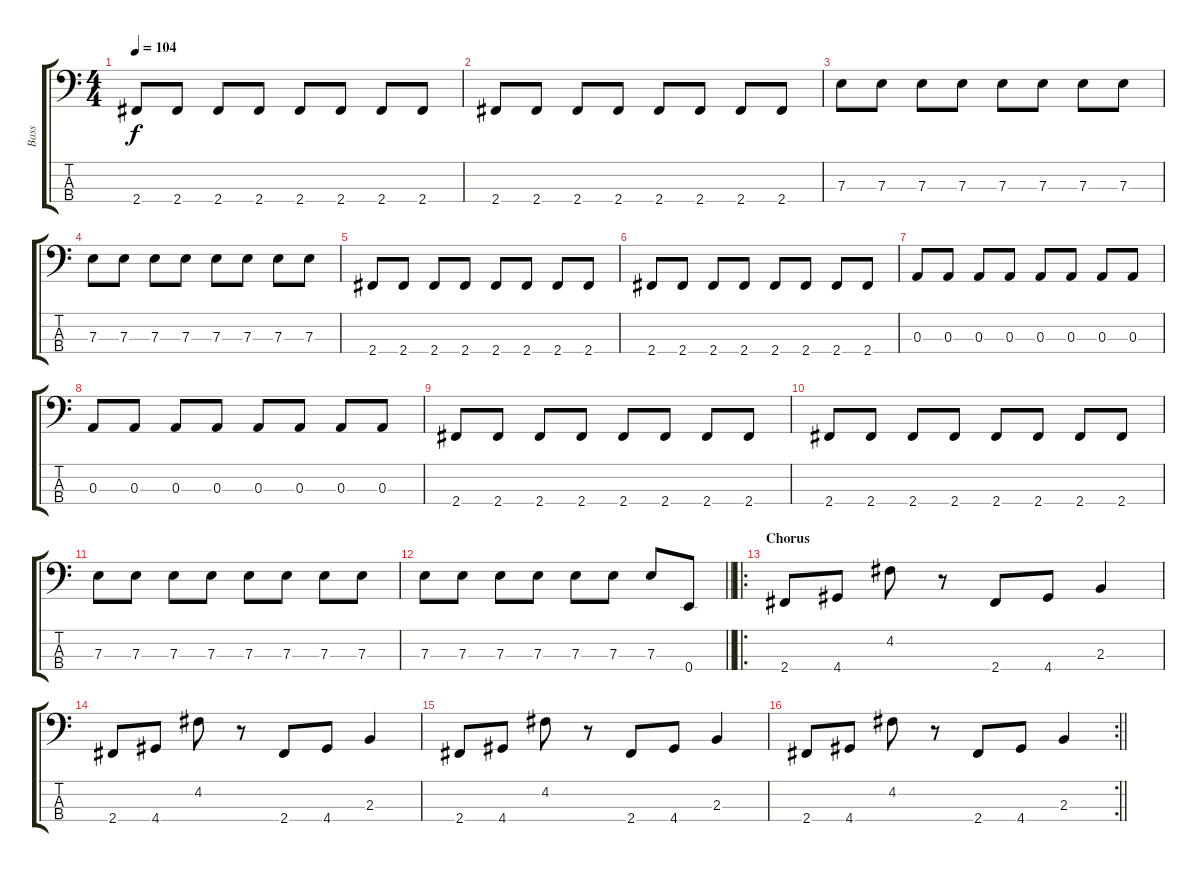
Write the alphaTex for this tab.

\track ("Bass" "Bass") {instrument electricbassfinger}
\staff {score tabs}
\tuning (G2 D2 A1 E1) {hide}
\ts (4 4)
\tempo 104
\clef f4
\ks c
2.4.8{dy f} 2.4.8 2.4.8 2.4.8 2.4.8 2.4.8 2.4.8 2.4.8 |
2.4.8 2.4.8 2.4.8 2.4.8 2.4.8 2.4.8 2.4.8 2.4.8 |
7.3.8 7.3.8 7.3.8 7.3.8 7.3.8 7.3.8 7.3.8 7.3.8 |
7.3.8 7.3.8 7.3.8 7.3.8 7.3.8 7.3.8 7.3.8 7.3.8 |
2.4.8 2.4.8 2.4.8 2.4.8 2.4.8 2.4.8 2.4.8 2.4.8 |
2.4.8 2.4.8 2.4.8 2.4.8 2.4.8 2.4.8 2.4.8 2.4.8 |
0.3.8 0.3.8 0.3.8 0.3.8 0.3.8 0.3.8 0.3.8 0.3.8 |
0.3.8 0.3.8 0.3.8 0.3.8 0.3.8 0.3.8 0.3.8 0.3.8 |
2.4.8 2.4.8 2.4.8 2.4.8 2.4.8 2.4.8 2.4.8 2.4.8 |
2.4.8 2.4.8 2.4.8 2.4.8 2.4.8 2.4.8 2.4.8 2.4.8 |
7.3.8 7.3.8 7.3.8 7.3.8 7.3.8 7.3.8 7.3.8 7.3.8 |
\barLineRight lightlight
7.3.8 7.3.8 7.3.8 7.3.8 7.3.8 7.3.8 7.3.8 0.4.8 |
\ro
\section ("" "Chorus")
2.4.8 4.4.8 4.2.8 r.8 2.4.8 4.4.8 2.3.4 |
2.4.8 4.4.8 4.2.8 r.8 2.4.8 4.4.8 2.3.4 |
2.4.8 4.4.8 4.2.8 r.8 2.4.8 4.4.8 2.3.4 |
\rc 2
\barLineRight lightlight
2.4.8 4.4.8 4.2.8 r.8 2.4.8 4.4.8 2.3.4
